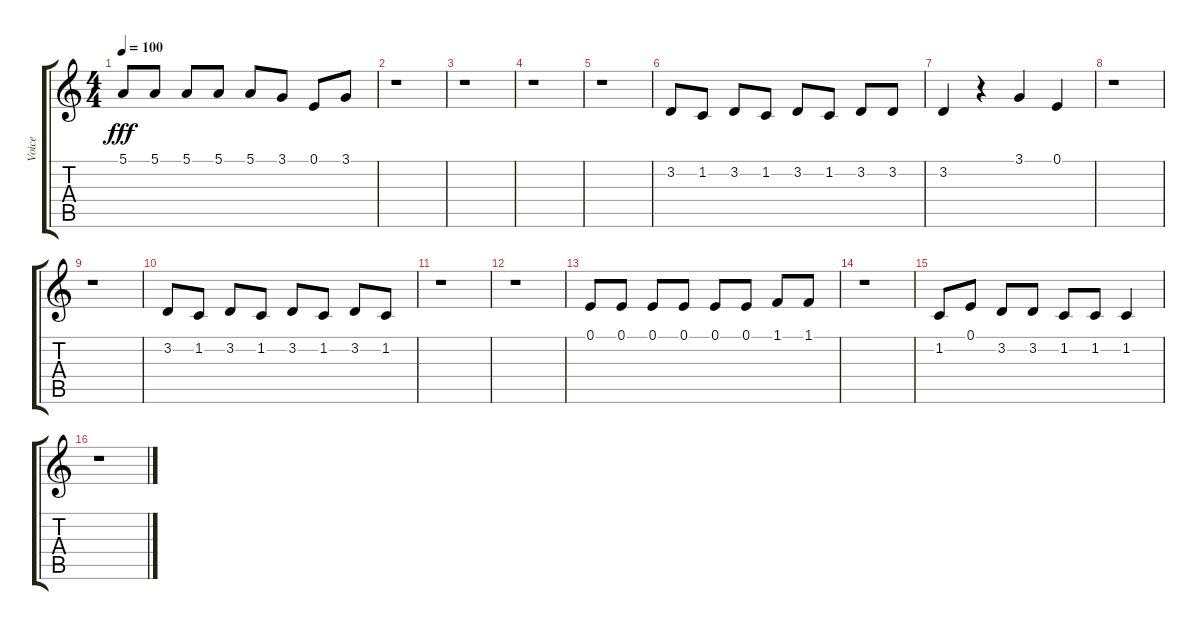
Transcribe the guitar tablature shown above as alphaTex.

\track ("Voice" "Voice") {instrument whistle}
\staff {score tabs}
\tuning (E4 B3 G3 D3 A2 E2) {hide}
\ts (4 4)
\tempo 100
\clef g2
\ks c
5.1.8{dy fff} 5.1.8 5.1.8 5.1.8 5.1.8 3.1.8 0.1.8 3.1.8 |
r.1 |
r.1 |
r.1 |
r.1 |
3.2.8 1.2.8 3.2.8 1.2.8 3.2.8 1.2.8 3.2.8 3.2.8 |
3.2.4 r.4 3.1.4 0.1.4 |
r.1 |
r.1 |
3.2.8 1.2.8 3.2.8 1.2.8 3.2.8 1.2.8 3.2.8 1.2.8 |
r.1 |
r.1 |
0.1.8 0.1.8 0.1.8 0.1.8 0.1.8 0.1.8 1.1.8 1.1.8 |
r.1 |
1.2.8 0.1.8 3.2.8 3.2.8 1.2.8 1.2.8 1.2.4 |
r.1
